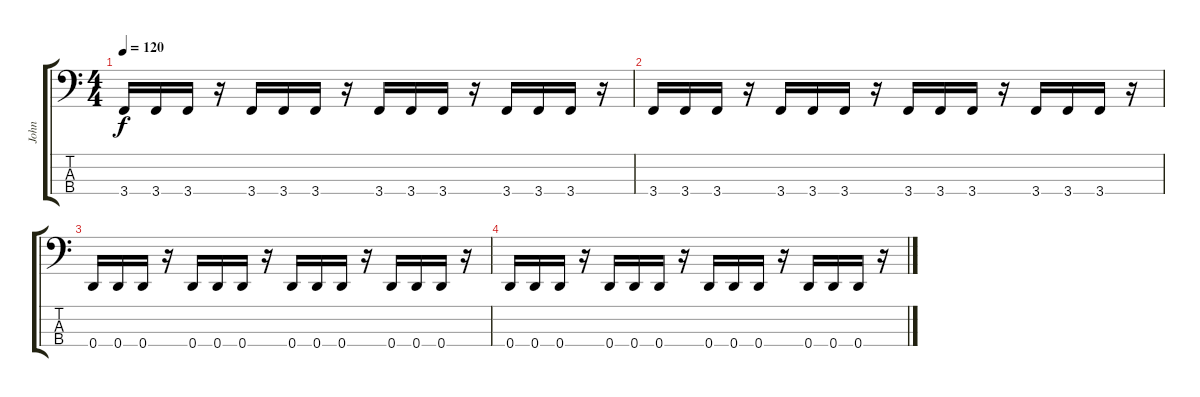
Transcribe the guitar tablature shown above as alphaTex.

\track ("John" "John") {instrument electricbassfinger}
\staff {score tabs}
\tuning (G2 D2 A1 D1) {hide}
\ts (4 4)
\tempo 120
\clef f4
\ks c
3.4.16{dy f} 3.4.16 3.4.16 r.16 3.4.16 3.4.16 3.4.16 r.16 3.4.16 3.4.16 3.4.16 r.16 3.4.16 3.4.16 3.4.16 r.16 |
3.4.16 3.4.16 3.4.16 r.16 3.4.16 3.4.16 3.4.16 r.16 3.4.16 3.4.16 3.4.16 r.16 3.4.16 3.4.16 3.4.16 r.16 |
0.4.16 0.4.16 0.4.16 r.16 0.4.16 0.4.16 0.4.16 r.16 0.4.16 0.4.16 0.4.16 r.16 0.4.16 0.4.16 0.4.16 r.16 |
0.4.16 0.4.16 0.4.16 r.16 0.4.16 0.4.16 0.4.16 r.16 0.4.16 0.4.16 0.4.16 r.16 0.4.16 0.4.16 0.4.16 r.16
